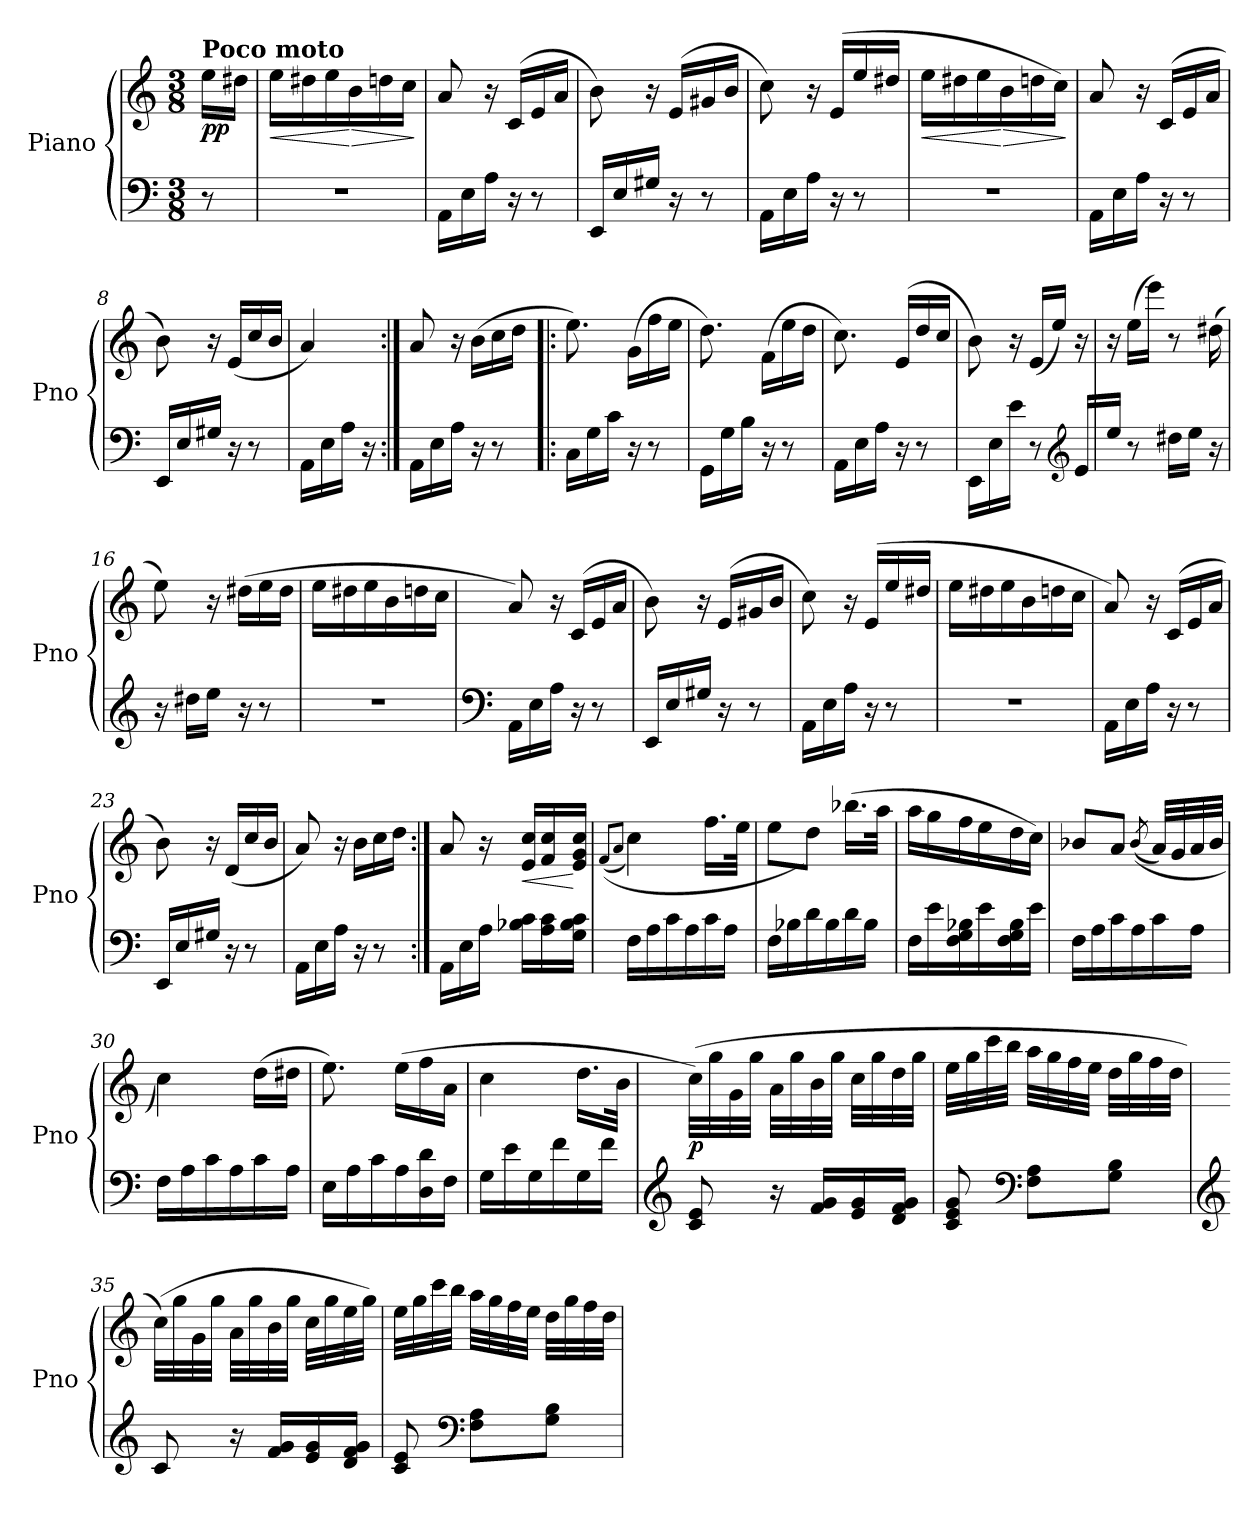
**kern	**kern	**dynam
*part1	*part1	*part1
*staff2	*staff1	*staff1/2
*I"Piano	*	*
*I'Pno	*	*
*clefF4	*clefG2	*
*k[]	*k[]	*
*M3/8	*M3/8	*
=1	=1	=1
!	!LO:TX:a:B:t=Poco moto	!
!	!	!LO:DY:b
8r	16ee\LL	pp
.	16dd#X\JJ	.
=2	=2	=2
!	!	!LO:HP:b
4.r	16ee\LL	<
.	16dd#X\	.
.	16ee\	.
!	!	!LO:HP:n=1:b
.	16b\	[ >
.	16ddn\	.
.	16cc\JJ	.
.	.	]
=3	=3	=3
16AA\LL	8a/	.
16E\	.	.
16A\JJ	16r	.
16r	(<16c/LL	.
8r	16e/	.
.	16a/JJ	.
=4	=4	=4
16EE/LL	8b\)	.
16E/	.	.
16G#X/JJ	16r	.
16r	(<16e/LL	.
8r	16g#X/	.
.	16b/JJ	.
=5	=5	=5
16AA\LL	8cc\)	.
16E\	.	.
16A\JJ	16r	.
16r	(>16e/LL	.
8r	16ee/	.
.	16dd#X/JJ	.
=6	=6	=6
!	!	!LO:HP:b
4.r	16ee\LL	<
.	16dd#X\	.
.	16ee\	.
!	!	!LO:HP:n=1:b
.	16b\	[ >
.	16ddn\	.
.	16cc\JJ)	.
.	.	]
!!LO:LB:g=z
=7	=7	=7
16AA\LL	8a/	.
16E\	.	.
16A\JJ	16r	.
16r	(<16c/LL	.
8r	16e/	.
.	16a/JJ	.
=8	=8	=8
16EE/LL	8b\)	.
16E/	.	.
16G#X/JJ	16r	.
16r	(<16e/LL	.
8r	16cc/	.
.	16b/JJ	.
=9	=9	=9
16AA\LL	4a/)	.
16E\	.	.
16A\JJ	.	.
16r	.	.
=10:|!	=10:|!	=10:|!
16AA\LL	8a/	.
16E\	.	.
16A\JJ	16r	.
16r	(>16b\LL	.
8r	16cc\	.
.	16dd\JJ	.
=11!|:	=11!|:	=11!|:
16C\LL	8.ee\)	.
16G\	.	.
16c\JJ	.	.
16r	(>16g\LL	.
8r	16ff\	.
.	16ee\JJ	.
=12	=12	=12
16GG\LL	8.dd\)	.
16G\	.	.
16B\JJ	.	.
16r	(>16f\LL	.
8r	16ee\	.
.	16dd\JJ	.
!!LO:LB:g=z
=13	=13	=13
16AA\LL	8.cc\)	.
16E\	.	.
16A\JJ	.	.
16r	(<16e/LL	.
8r	16dd/	.
.	16cc/JJ	.
=14	=14	=14
16EE\LL	8b\)	.
16E\	.	.
16e\JJ	16r	.
8r	(<16e/LL	.
.	16ee/JJ)	.
*clefG2	*	*
16e/LL	16r	.
=15	=15	=15
16ee/JJ	16r	.
8r	(>16ee\LL	.
.	16eee\JJ)	.
16dd#X\LL	8r	.
16ee\JJ	.	.
16r	(>16dd#X\	.
=16	=16	=16
16r	8ee\)	.
16dd#X\LL	.	.
16ee\JJ	16r	.
16r	(>16dd#X\LL	.
8r	16ee\	.
.	16dd#\JJ	.
=17	=17	=17
4.r	16ee\LL	.
.	16dd#X\	.
.	16ee\	.
.	16b\	.
.	16ddn\	.
.	16cc\JJ	.
=18	=18	=18
*clefF4	*	*
16AA\LL	8a/)	.
16E\	.	.
16A\JJ	16r	.
16r	(<16c/LL	.
8r	16e/	.
.	16a/JJ	.
!!LO:LB:g=z
=19	=19	=19
16EE/LL	8b\)	.
16E/	.	.
16G#X/JJ	16r	.
16r	(<16e/LL	.
8r	16g#X/	.
.	16b/JJ	.
=20	=20	=20
16AA\LL	8cc\)	.
16E\	.	.
16A\JJ	16r	.
16r	(>16e/LL	.
8r	16ee/	.
.	16dd#X/JJ	.
=21	=21	=21
4.r	16ee\LL	.
.	16dd#X\	.
.	16ee\	.
.	16b\	.
.	16ddn\	.
.	16cc\JJ	.
=22	=22	=22
16AA\LL	8a/)	.
16E\	.	.
16A\JJ	16r	.
16r	(<16c/LL	.
8r	16e/	.
.	16a/JJ	.
=23	=23	=23
16EE/LL	8b\)	.
16E/	.	.
16G#X/JJ	16r	.
16r	(<16d/LL	.
8r	16cc/	.
.	16b/JJ	.
=24	=24	=24
16AA\LL	8a/)	.
16E\	.	.
16A\JJ	16r	.
16r	16b\LL	.
8r	16cc\	.
.	16dd\JJ	.
!!LO:LB:g=z
=25:|!	=25:|!	=25:|!
16AA\LL	8a/	.
16E\	.	.
16A\JJ	16r	.
!	!	!LO:HP:b
16B-X\ 16c\LL	16e/ 16cc/LL	<
16A\ 16c\	16f/ 16cc/	.
16G\ 16B-\ 16c\JJ	16e/ 16g/ 16cc/JJ	[
=26	=26	=26
.	(<(>8qf/L	.
.	8qa/J	.
16F\LL	4cc\)	.
16A\	.	.
16c\	.	.
16A\	.	.
16c\	16.ff\LL	.
16A\JJ	.	.
.	32ee\JJk	.
=27	=27	=27
16F\LL	8ee\L	.
16B-X\	.	.
16d\	8dd\J)	.
16B-\	.	.
16d\	(>16.bb-X\LL	.
16B-\JJ	.	.
.	32aa\JJk	.
=28	=28	=28
16F\LL	16aa\LL	.
16e\	16gg\	.
16F\ 16G\ 16B-X\	16ff\	.
16e\	16ee\	.
16F\ 16G\ 16B-\	16dd\	.
16e\JJ	16cc\JJ)	.
=29	=29	=29
16F\LL	8b-X/L	.
16A\	.	.
16c\	8a/J	.
16A\	.	.
.	(<(<8qb-/	.
16c\	32a/LLL)	.
.	32g/	.
16A\JJ	32a/	.
.	32b-/JJJ	.
!!LO:PB:g=z
=30	=30	=30
16F\LL	4cc\)	.
16A\	.	.
16c\	.	.
16A\	.	.
16c\	(>16dd\LL	.
16A\JJ	16dd#X\JJ	.
!!LO:LB:g=z
=31	=31	=31
16E\LL	8.ee\)	.
16A\	.	.
16c\	.	.
16A\	(>16ee\LL	.
16D\ 16d\	16ff\	.
16F\JJ	16a\JJ	.
=32	=32	=32
16G\LL	4cc\	.
16e\	.	.
16G\	.	.
16f\	.	.
16G\	16.dd\LL	.
16f\JJ	.	.
.	32b\JJk	.
=33	=33	=33
*clefG2	*	*
!	!	!LO:DY:b
8c/ 8e/	(>32cc\LLL)	p
.	32gg\	.
.	32g\	.
.	32gg\JJJ	.
16r	32a\LLL	.
.	32gg\	.
16f/ 16g/LL	32b\	.
.	32gg\JJJ	.
16e/ 16g/	32cc\LLL	.
.	32gg\	.
16d/ 16f/ 16g/JJ	32dd\	.
.	32gg\JJJ	.
=34	=34	=34
8c/ 8e/ 8g/	32ee\LLL	.
.	32gg\	.
.	32ccc\	.
.	32bb\JJJ	.
*clefF4	*	*
8F\ 8A\L	32aa\LLL	.
.	32gg\	.
.	32ff\	.
.	32ee\JJJ	.
8G\ 8B\J	32dd\LLL	.
.	32gg\	.
.	32ff\	.
.	32dd\JJJ	.
!!LO:LB:g=z
=35	=35	=35
*clefG2	*	*
8c/	(>32cc\LLL)	.
.	32gg\	.
.	32g\	.
.	32gg\JJJ	.
16r	32a\LLL	.
.	32gg\	.
16f/ 16g/LL	32b\	.
.	32gg\JJJ	.
16e/ 16g/	32cc\LLL	.
.	32gg\	.
16d/ 16f/ 16g/JJ	32ee\	.
.	32gg\JJJ)	.
!!LO:LB:g=z
=36	=36	=36
8c/ 8e/	32ee\LLL	.
.	32gg\	.
.	32ccc\	.
.	32bb\JJJ	.
*clefF4	*	*
8F\ 8A\L	32aa\LLL	.
.	32gg\	.
.	32ff\	.
.	32ee\JJJ	.
8G\ 8B\J	32dd\LLL	.
.	32gg\	.
.	32ff\	.
.	32dd\JJJ	.
=	=	=
*-	*-	*-
